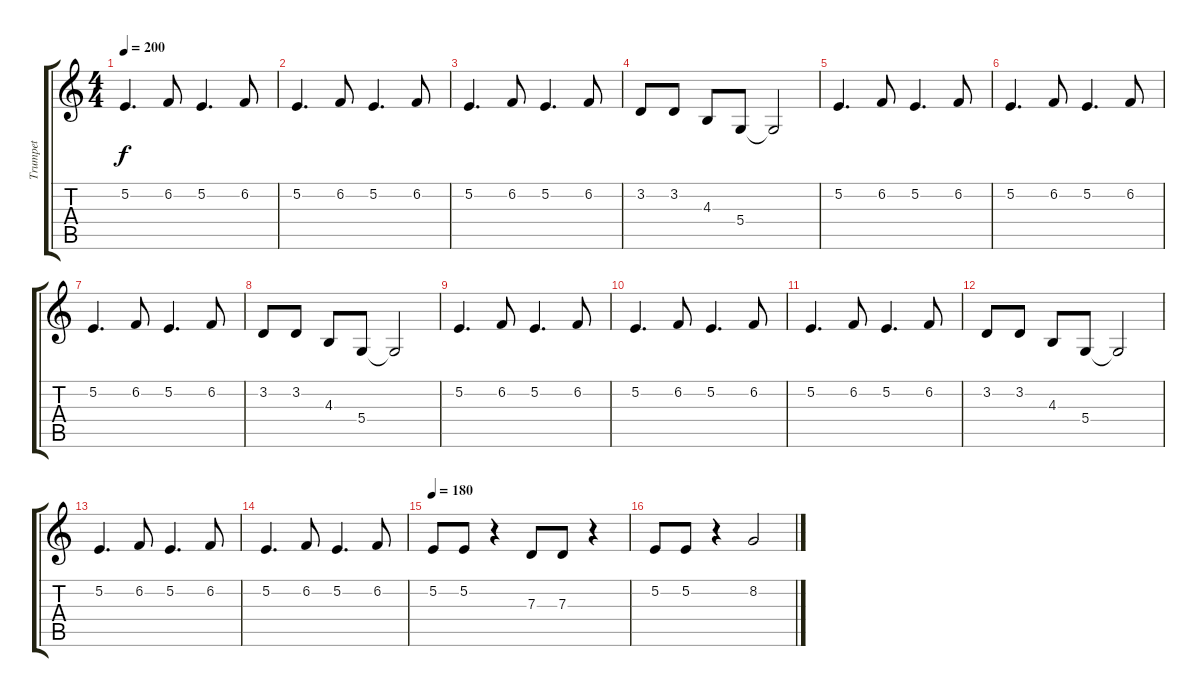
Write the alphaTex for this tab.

\track ("Trumpet" "Trumpet") {instrument trumpet}
\staff {score tabs}
\tuning (E4 B3 G3 D3 A2 E2) {hide}
\ts (4 4)
\tempo 200
\clef g2
\ks c
5.2.4{d dy f} 6.2.8 5.2.4{d} 6.2.8 |
5.2.4{d} 6.2.8 5.2.4{d} 6.2.8 |
5.2.4{d} 6.2.8 5.2.4{d} 6.2.8 |
3.2.8 3.2.8 4.3.8 5.4.8 5.4{t}.2 |
5.2.4{d} 6.2.8 5.2.4{d} 6.2.8 |
5.2.4{d} 6.2.8 5.2.4{d} 6.2.8 |
5.2.4{d} 6.2.8 5.2.4{d} 6.2.8 |
3.2.8 3.2.8 4.3.8 5.4.8 5.4{t}.2 |
5.2.4{d} 6.2.8 5.2.4{d} 6.2.8 |
5.2.4{d} 6.2.8 5.2.4{d} 6.2.8 |
5.2.4{d} 6.2.8 5.2.4{d} 6.2.8 |
3.2.8 3.2.8 4.3.8 5.4.8 5.4{t}.2 |
5.2.4{d} 6.2.8 5.2.4{d} 6.2.8 |
5.2.4{d} 6.2.8 5.2.4{d} 6.2.8 |
\tempo 180
5.2.8 5.2.8 r.4 7.3.8 7.3.8 r.4 |
5.2.8 5.2.8 r.4 8.2.2
